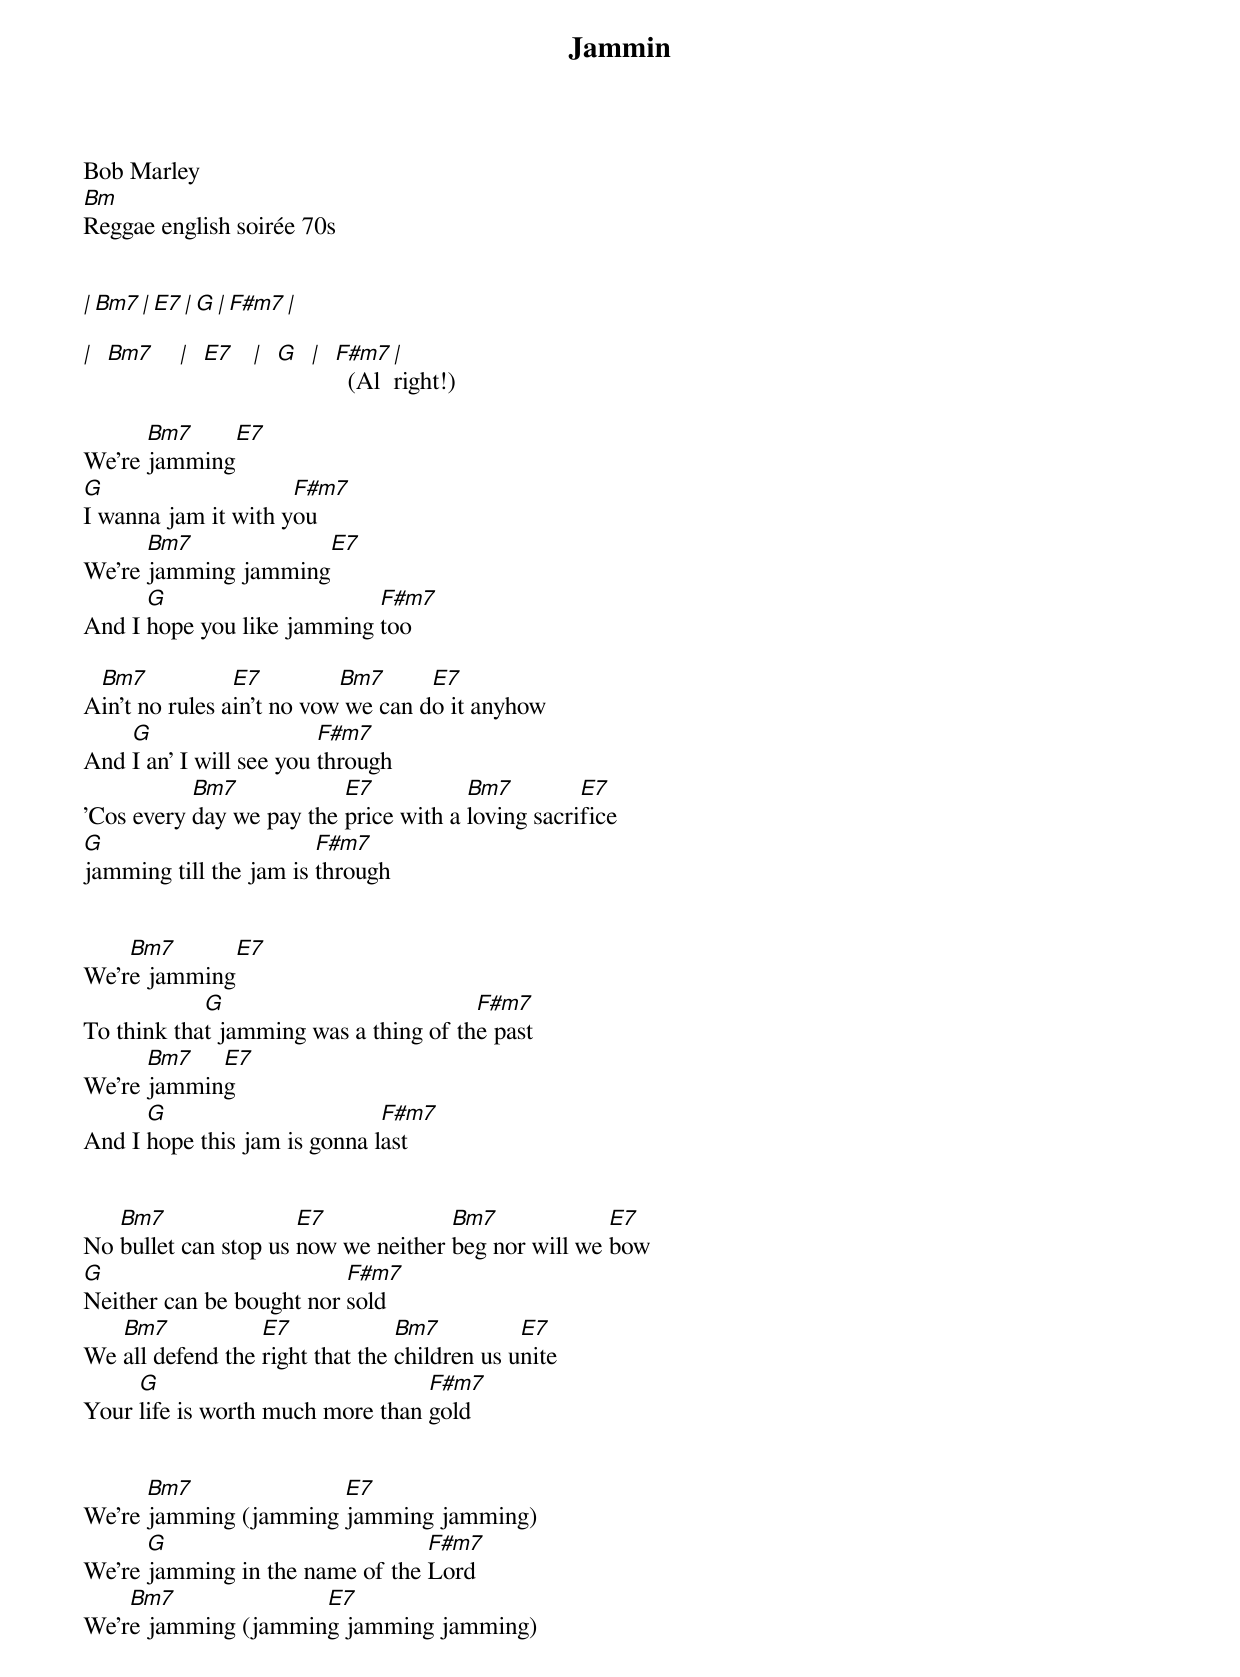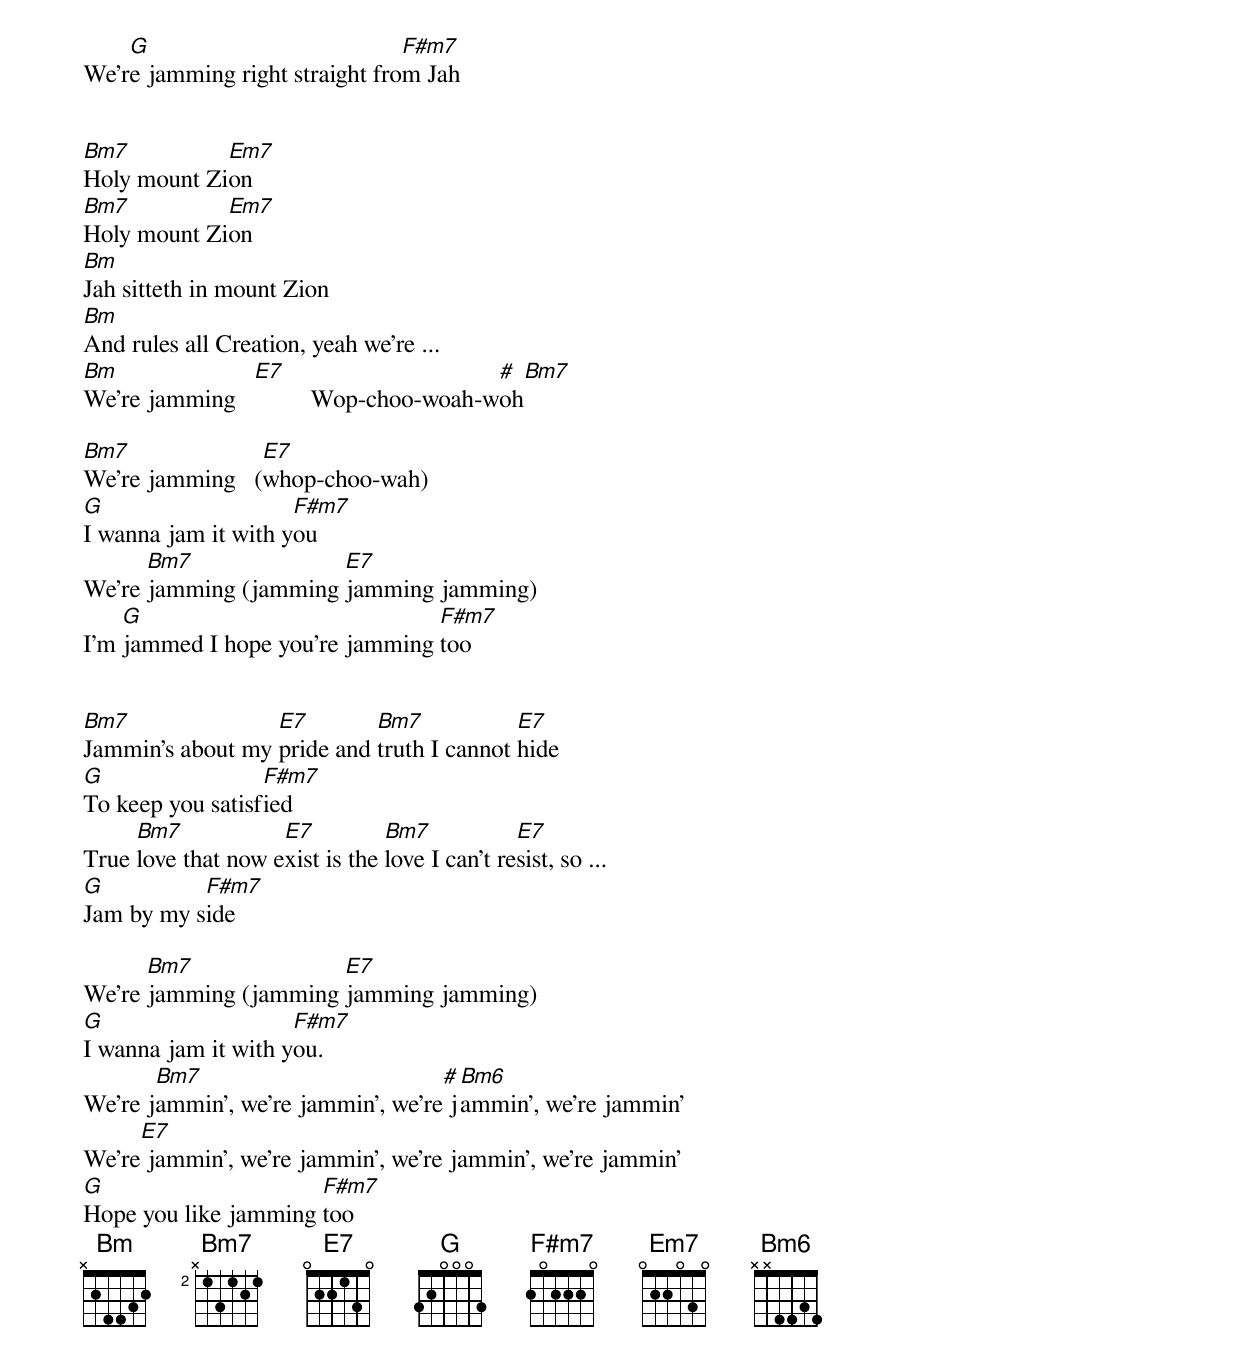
Jammin
Bob Marley
Bm
Reggae english soirée 70s


| Bm7 | E7 | G | F#m7 |

| Bm7 | E7 | G | F#m7 |
                   (Alright!)

      Bm7     E7
We're jamming
G                    F#m7
I wanna jam it with you
      Bm7            E7
We're jamming jamming
      G                     F#m7
And I hope you like jamming too

 Bm7            E7         Bm7      E7
Ain't no rules ain't no vow we can do it anyhow
    G                    F#m7
And I an' I will see you through
           Bm7            E7           Bm7         E7
'Cos every day we pay the price with a loving sacrifice
G                       F#m7
jamming till the jam is through


    Bm7      E7
We're jamming
            G                          F#m7
To think that jamming was a thing of the past
      Bm7   E7
We're jamming
      G                       F#m7
And I hope this jam is gonna last


   Bm7                E7             Bm7             E7
No bullet can stop us now we neither beg nor will we bow
G                         F#m7
Neither can be bought nor sold
   Bm7            E7             Bm7          E7
We all defend the right that the children us unite
     G                            F#m7
Your life is worth much more than gold


      Bm7              E7
We're jamming (jamming jamming jamming)
      G                          F#m7
We're jamming in the name of the Lord
    Bm7              E7
We're jamming (jamming jamming jamming)
    G                           F#m7
We're jamming right straight from Jah


Bm7          Em7
Holy mount Zion
Bm7          Em7
Holy mount Zion
Bm
Jah sitteth in mount Zion
Bm
And rules all Creation, yeah we're ...
Bm              E7                      # Bm7
We're jamming            Wop-choo-woah-woh

Bm7              E7
We're jamming   (whop-choo-wah)
G                    F#m7
I wanna jam it with you
      Bm7              E7
We're jamming (jamming jamming jamming)
    G                            F#m7
I'm jammed I hope you're jamming too


Bm7               E7        Bm7            E7
Jammin's about my pride and truth I cannot hide
G                 F#m7
To keep you satisfied
     Bm7            E7          Bm7            E7
True love that now exist is the love I can't resist, so ...
G          F#m7
Jam by my side

      Bm7              E7
We're jamming (jamming jamming jamming)
G                    F#m7
I wanna jam it with you.
       Bm7                         # Bm6
We're jammin', we're jammin', we're jammin', we're jammin'
     E7
We're jammin', we're jammin', we're jammin', we're jammin'
G                     F#m7
Hope you like jamming too
